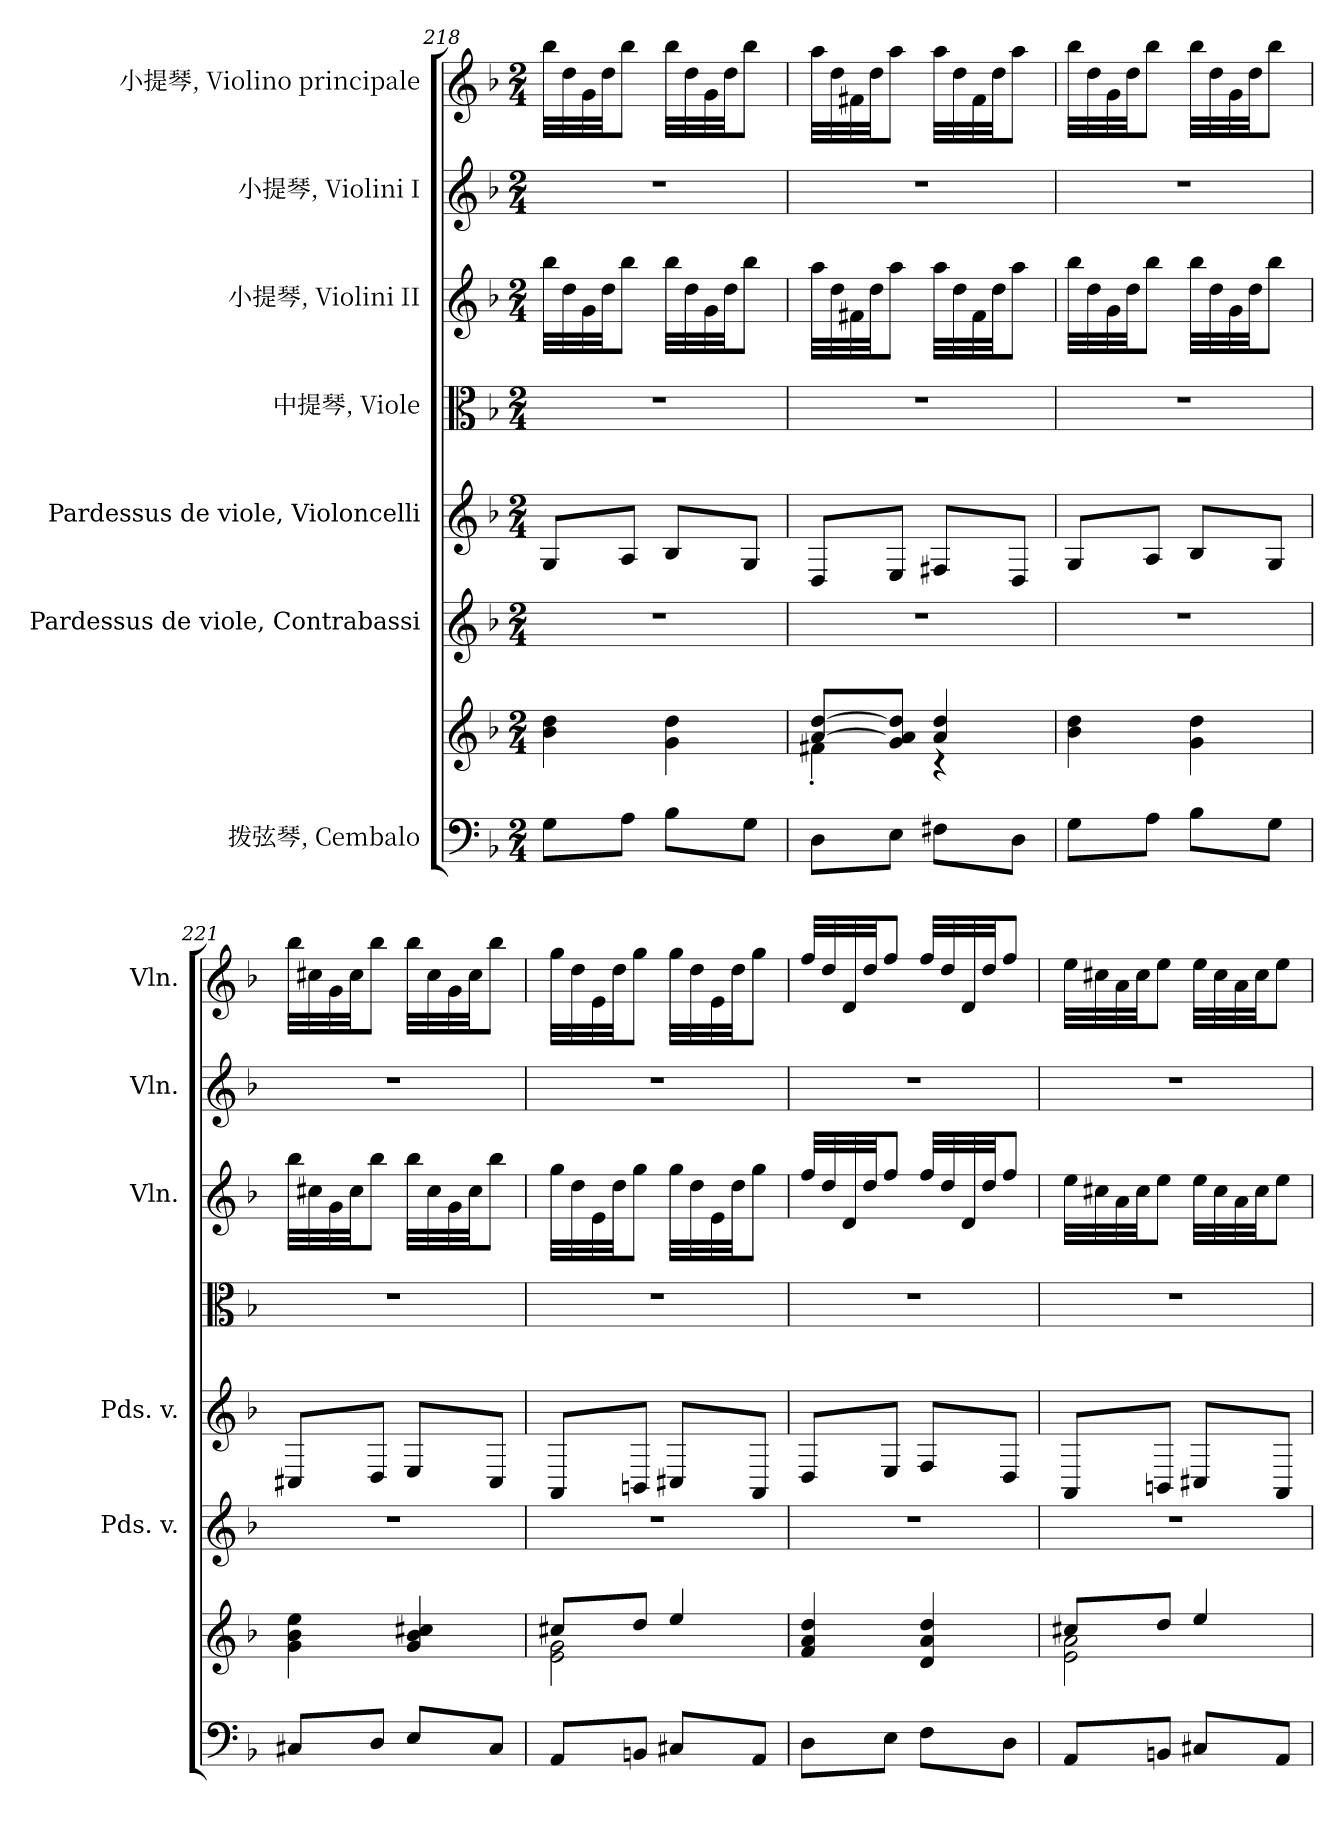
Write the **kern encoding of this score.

**kern	**kern	**kern	**kern	**kern	**kern	**kern	**kern
*part7	*part7	*part6	*part5	*part4	*part3	*part2	*part1
*staff8	*staff7	*staff6	*staff5	*staff4	*staff3	*staff2	*staff1
*I"拨弦琴, Cembalo	*	*I"Pardessus de viole, Contrabassi	*I"Pardessus de viole, Violoncelli	*I"中提琴, Viole	*I"小提琴, Violini II	*I"小提琴, Violini I	*I"小提琴, Violino principale
*	*	*I'Pds. v.	*I'Pds. v.	*	*I'Vln.	*I'Vln.	*I'Vln.
*clefF4	*clefG2	*clefG2	*clefG2	*clefC3	*clefG2	*clefG2	*clefG2
*k[b-]	*k[b-]	*k[b-]	*k[b-]	*k[b-]	*k[b-]	*k[b-]	*k[b-]
*M2/4	*M2/4	*M2/4	*M2/4	*M2/4	*M2/4	*M2/4	*M2/4
=218	=218	=218	=218	=218	=218	=218	=218
8G\L	4b-\ 4dd\	2r	8G/L	2r	32bb-\LLL	2r	32bb-\LLL
.	.	.	.	.	32dd\	.	32dd\
.	.	.	.	.	32g\	.	32g\
.	.	.	.	.	32dd\JJ	.	32dd\JJ
8A\J	.	.	8A/J	.	8bb-\J	.	8bb-\J
8B-\L	4g\ 4dd\	.	8B-/L	.	32bb-\LLL	.	32bb-\LLL
.	.	.	.	.	32dd\	.	32dd\
.	.	.	.	.	32g\	.	32g\
.	.	.	.	.	32dd\JJ	.	32dd\JJ
8G\J	.	.	8G/J	.	8bb-\J	.	8bb-\J
!!LO:PB:g=z
=219	=219	=219	=219	=219	=219	=219	=219
*	*^	*	*	*	*	*	*
8D\L	[8a/ [8dd/L	4f#X'\	2r	8D/L	2r	32aa\LLL	2r	32aa\LLL
.	.	.	.	.	.	32dd\	.	32dd\
.	.	.	.	.	.	32f#X\	.	32f#X\
.	.	.	.	.	.	32dd\JJ	.	32dd\JJ
8E\J	8g/ 8a/] 8dd/]J	.	.	8E/J	.	8aa\J	.	8aa\J
8F#X\L	4a/ 4dd/	4r	.	8F#X/L	.	32aa\LLL	.	32aa\LLL
.	.	.	.	.	.	32dd\	.	32dd\
.	.	.	.	.	.	32f#\	.	32f#\
.	.	.	.	.	.	32dd\JJ	.	32dd\JJ
8D\J	.	.	.	8D/J	.	8aa\J	.	8aa\J
*	*v	*v	*	*	*	*	*	*
=220	=220	=220	=220	=220	=220	=220	=220
8G\L	4b-\ 4dd\	2r	8G/L	2r	32bb-\LLL	2r	32bb-\LLL
.	.	.	.	.	32dd\	.	32dd\
.	.	.	.	.	32g\	.	32g\
.	.	.	.	.	32dd\JJ	.	32dd\JJ
8A\J	.	.	8A/J	.	8bb-\J	.	8bb-\J
8B-\L	4g\ 4dd\	.	8B-/L	.	32bb-\LLL	.	32bb-\LLL
.	.	.	.	.	32dd\	.	32dd\
.	.	.	.	.	32g\	.	32g\
.	.	.	.	.	32dd\JJ	.	32dd\JJ
8G\J	.	.	8G/J	.	8bb-\J	.	8bb-\J
=221	=221	=221	=221	=221	=221	=221	=221
8C#X/L	4g\ 4b-\ 4ee\	2r	8C#X/L	2r	32bb-\LLL	2r	32bb-\LLL
.	.	.	.	.	32cc#X\	.	32cc#X\
.	.	.	.	.	32g\	.	32g\
.	.	.	.	.	32cc#\JJ	.	32cc#\JJ
8D/J	.	.	8D/J	.	8bb-\J	.	8bb-\J
8E/L	4g/ 4b-/ 4cc#X/	.	8E/L	.	32bb-\LLL	.	32bb-\LLL
.	.	.	.	.	32cc#\	.	32cc#\
.	.	.	.	.	32g\	.	32g\
.	.	.	.	.	32cc#\JJ	.	32cc#\JJ
8C#/J	.	.	8C#/J	.	8bb-\J	.	8bb-\J
!!LO:PB:g=z
=222	=222	=222	=222	=222	=222	=222	=222
*	*^	*	*	*	*	*	*
8AA/L	8cc#X/L	2e\ 2g\	2r	8AA/L	2r	32gg\LLL	2r	32gg\LLL
.	.	.	.	.	.	32dd\	.	32dd\
.	.	.	.	.	.	32e\	.	32e\
.	.	.	.	.	.	32dd\JJ	.	32dd\JJ
8BBn/J	8dd/J	.	.	8BBn/J	.	8gg\J	.	8gg\J
8C#X/L	4ee/	.	.	8C#X/L	.	32gg\LLL	.	32gg\LLL
.	.	.	.	.	.	32dd\	.	32dd\
.	.	.	.	.	.	32e\	.	32e\
.	.	.	.	.	.	32dd\JJ	.	32dd\JJ
8AA/J	.	.	.	8AA/J	.	8gg\J	.	8gg\J
*	*v	*v	*	*	*	*	*	*
=223	=223	=223	=223	=223	=223	=223	=223
8D\L	4f/ 4a/ 4dd/	2r	8D/L	2r	32ff/LLL	2r	32ff/LLL
.	.	.	.	.	32dd/	.	32dd/
.	.	.	.	.	32d/	.	32d/
.	.	.	.	.	32dd/JJ	.	32dd/JJ
8E\J	.	.	8E/J	.	8ff/J	.	8ff/J
8F\L	4d/ 4a/ 4dd/	.	8F/L	.	32ff/LLL	.	32ff/LLL
.	.	.	.	.	32dd/	.	32dd/
.	.	.	.	.	32d/	.	32d/
.	.	.	.	.	32dd/JJ	.	32dd/JJ
8D\J	.	.	8D/J	.	8ff/J	.	8ff/J
=224	=224	=224	=224	=224	=224	=224	=224
*	*^	*	*	*	*	*	*
8AA/L	8cc#X/L	2e\ 2a\	2r	8AA/L	2r	32ee\LLL	2r	32ee\LLL
.	.	.	.	.	.	32cc#X\	.	32cc#X\
.	.	.	.	.	.	32a\	.	32a\
.	.	.	.	.	.	32cc#\JJ	.	32cc#\JJ
8BBn/J	8dd/J	.	.	8BBn/J	.	8ee\J	.	8ee\J
8C#X/L	4ee/	.	.	8C#X/L	.	32ee\LLL	.	32ee\LLL
.	.	.	.	.	.	32cc#\	.	32cc#\
.	.	.	.	.	.	32a\	.	32a\
.	.	.	.	.	.	32cc#\JJ	.	32cc#\JJ
8AA/J	.	.	.	8AA/J	.	8ee\J	.	8ee\J
*	*v	*v	*	*	*	*	*	*
=	=	=	=	=	=	=	=
*-	*-	*-	*-	*-	*-	*-	*-
